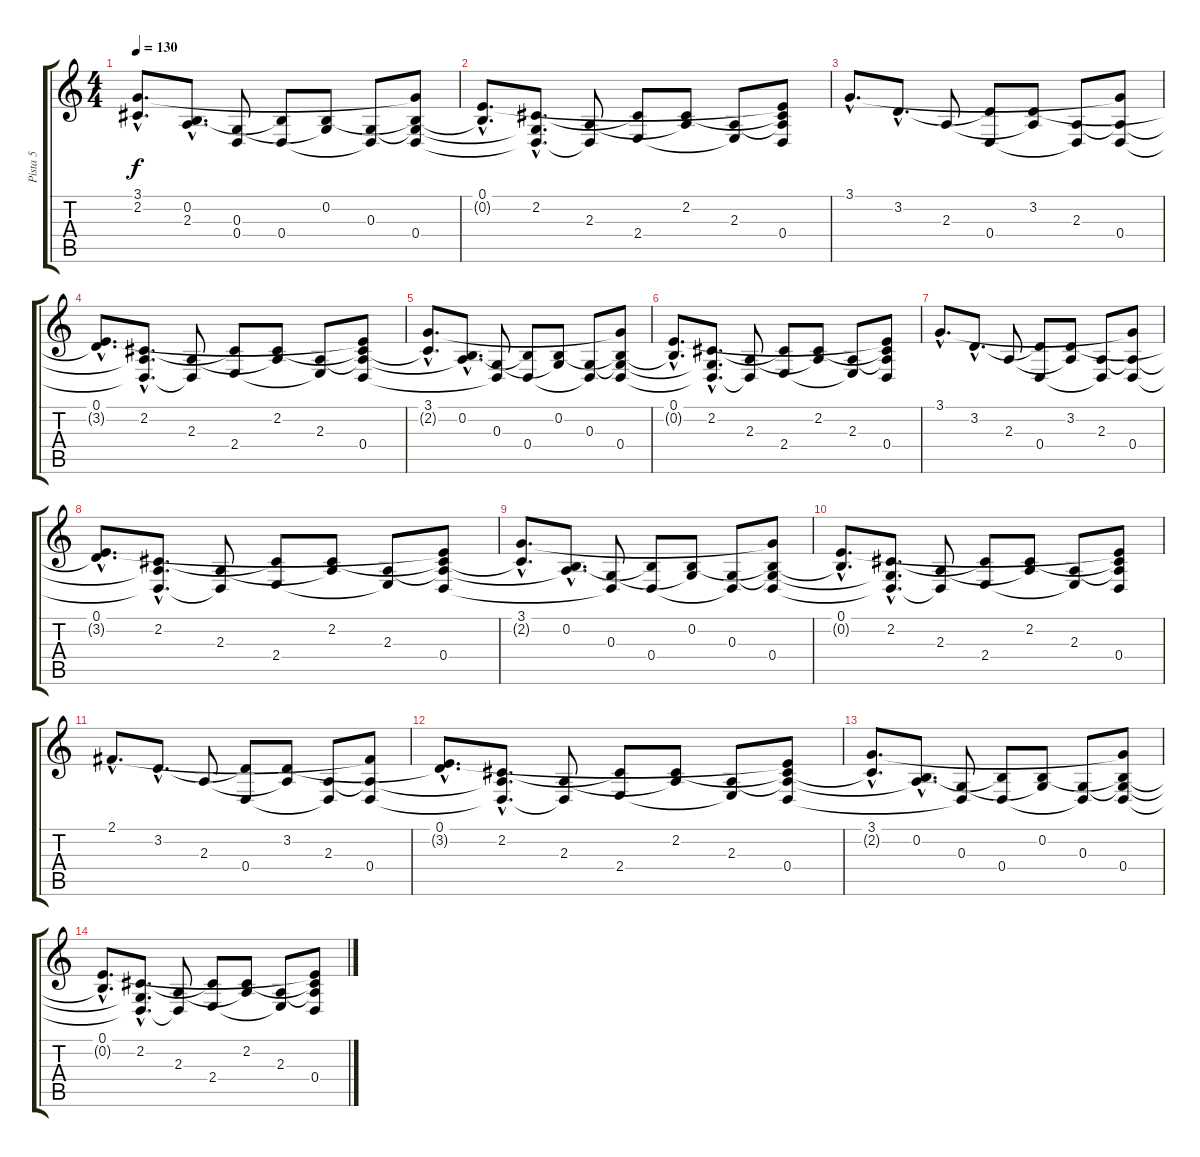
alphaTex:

\track ("Pista 5" "Pista 5") {instrument brightacousticpiano}
\staff {score tabs}
\tuning (E4 B3 G3 D3 A2 E2) {hide}
\ts (4 4)
\tempo 130
\clef g2
\ks c
(3.1{hac} 2.2{hac t}).8{d dy f} (0.2{hac} 2.3{hac t}).8{d} (0.3 0.4{t}).8 (0.2{t} 0.4).8 (0.2 0.3{t}).8 (0.3 0.4{t}).8 (3.1{t} 0.2{t} 0.3{t} 0.4).8 |
(0.1{hac} 0.2{hac t}).8{d} (2.2{hac} 0.3{hac t} 0.4{hac t}).8{d} (2.3 0.4{t}).8 (2.2{t} 2.4).8 (2.2 2.3{t}).8 (2.3 2.4{t}).8 (0.1{t} 2.2{t} 2.3{t} 0.4).8 |
3.1{hac}.8{d} 3.2{hac}.8{d} 2.3.8 (3.2{t} 0.4).8 (3.2 2.3{t}).8 (2.3 0.4{t}).8 (3.1{t} 2.3{t} 0.4).8 |
(0.1{hac} 3.2{hac t}).8{d} (2.2{hac} 2.3{hac t} 0.4{hac t}).8{d} (2.3 0.4{t}).8 (2.2{t} 2.4).8 (2.2 2.3{t}).8 (2.3 2.4{t}).8 (0.1{t} 2.2{t} 2.3{t} 0.4).8 |
(3.1{hac} 2.2{hac t}).8{d} (0.2{hac} 2.3{hac t}).8{d} (0.3 0.4{t}).8 (0.2{t} 0.4).8 (0.2 0.3{t}).8 (0.3 0.4{t}).8 (3.1{t} 0.2{t} 0.3{t} 0.4).8 |
(0.1{hac} 0.2{hac t}).8{d} (2.2{hac} 0.3{hac t} 0.4{hac t}).8{d} (2.3 0.4{t}).8 (2.2{t} 2.4).8 (2.2 2.3{t}).8 (2.3 2.4{t}).8 (0.1{t} 2.2{t} 2.3{t} 0.4).8 |
3.1{hac}.8{d} 3.2{hac}.8{d} 2.3.8 (3.2{t} 0.4).8 (3.2 2.3{t}).8 (2.3 0.4{t}).8 (3.1{t} 2.3{t} 0.4).8 |
(0.1{hac} 3.2{hac t}).8{d} (2.2{hac} 2.3{hac t} 0.4{hac t}).8{d} (2.3 0.4{t}).8 (2.2{t} 2.4).8 (2.2 2.3{t}).8 (2.3 2.4{t}).8 (0.1{t} 2.2{t} 2.3{t} 0.4).8 |
(3.1{hac} 2.2{hac t}).8{d} (0.2{hac} 2.3{hac t}).8{d} (0.3 0.4{t}).8 (0.2{t} 0.4).8 (0.2 0.3{t}).8 (0.3 0.4{t}).8 (3.1{t} 0.2{t} 0.3{t} 0.4).8 |
(0.1{hac} 0.2{hac t}).8{d} (2.2{hac} 0.3{hac t} 0.4{hac t}).8{d} (2.3 0.4{t}).8 (2.2{t} 2.4).8 (2.2 2.3{t}).8 (2.3 2.4{t}).8 (0.1{t} 2.2{t} 2.3{t} 0.4).8 |
2.1{hac}.8{d} 3.2{hac}.8{d} 2.3.8 (3.2{t} 0.4).8 (3.2 2.3{t}).8 (2.3 0.4{t}).8 (2.1{t} 2.3{t} 0.4).8 |
(0.1{hac} 3.2{hac t}).8{d} (2.2{hac} 2.3{hac t} 0.4{hac t}).8{d} (2.3 0.4{t}).8 (2.2{t} 2.4).8 (2.2 2.3{t}).8 (2.3 2.4{t}).8 (0.1{t} 2.2{t} 2.3{t} 0.4).8 |
(3.1{hac} 2.2{hac t}).8{d} (0.2{hac} 2.3{hac t}).8{d} (0.3 0.4{t}).8 (0.2{t} 0.4).8 (0.2 0.3{t}).8 (0.3 0.4{t}).8 (3.1{t} 0.2{t} 0.3{t} 0.4).8 |
(0.1{hac} 0.2{hac t}).8{d} (2.2{hac} 0.3{hac t} 0.4{hac t}).8{d} (2.3 0.4{t}).8 (2.2{t} 2.4).8 (2.2 2.3{t}).8 (2.3 2.4{t}).8 (0.1{t} 2.2{t} 2.3{t} 0.4).8
